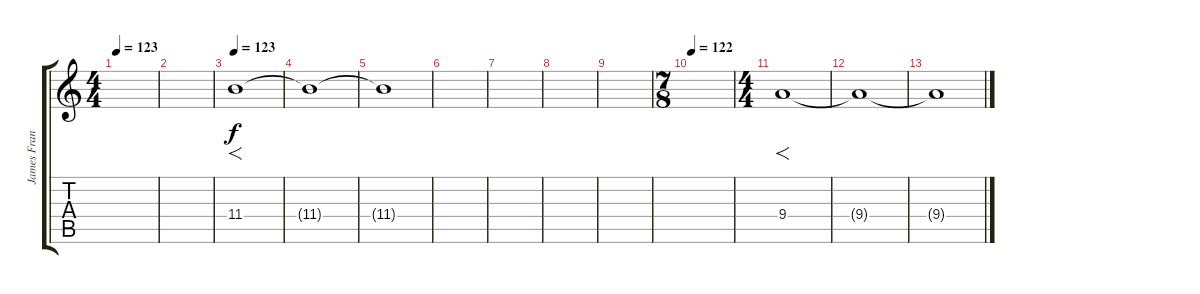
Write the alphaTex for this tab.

\track ("James Frantic Guitar" "James Fran") {instrument distortionguitar}
\staff {score tabs}
\tuning (D4 A3 F3 C3 G2 C2) {hide}
\ts (4 4)
\tempo 123
\clef g2
\ks c
|
|
\tempo 123
11.4.1{f volume 16 instrument applause} |
11.4{t}.1{volume 4} |
11.4{t}.1 |
|
|
|
|
\ts (7 8)
\tempo 122
|
\ts (4 4)
9.4.1{f volume 16 instrument applause} |
9.4{t}.1{volume 4} |
9.4{t}.1
